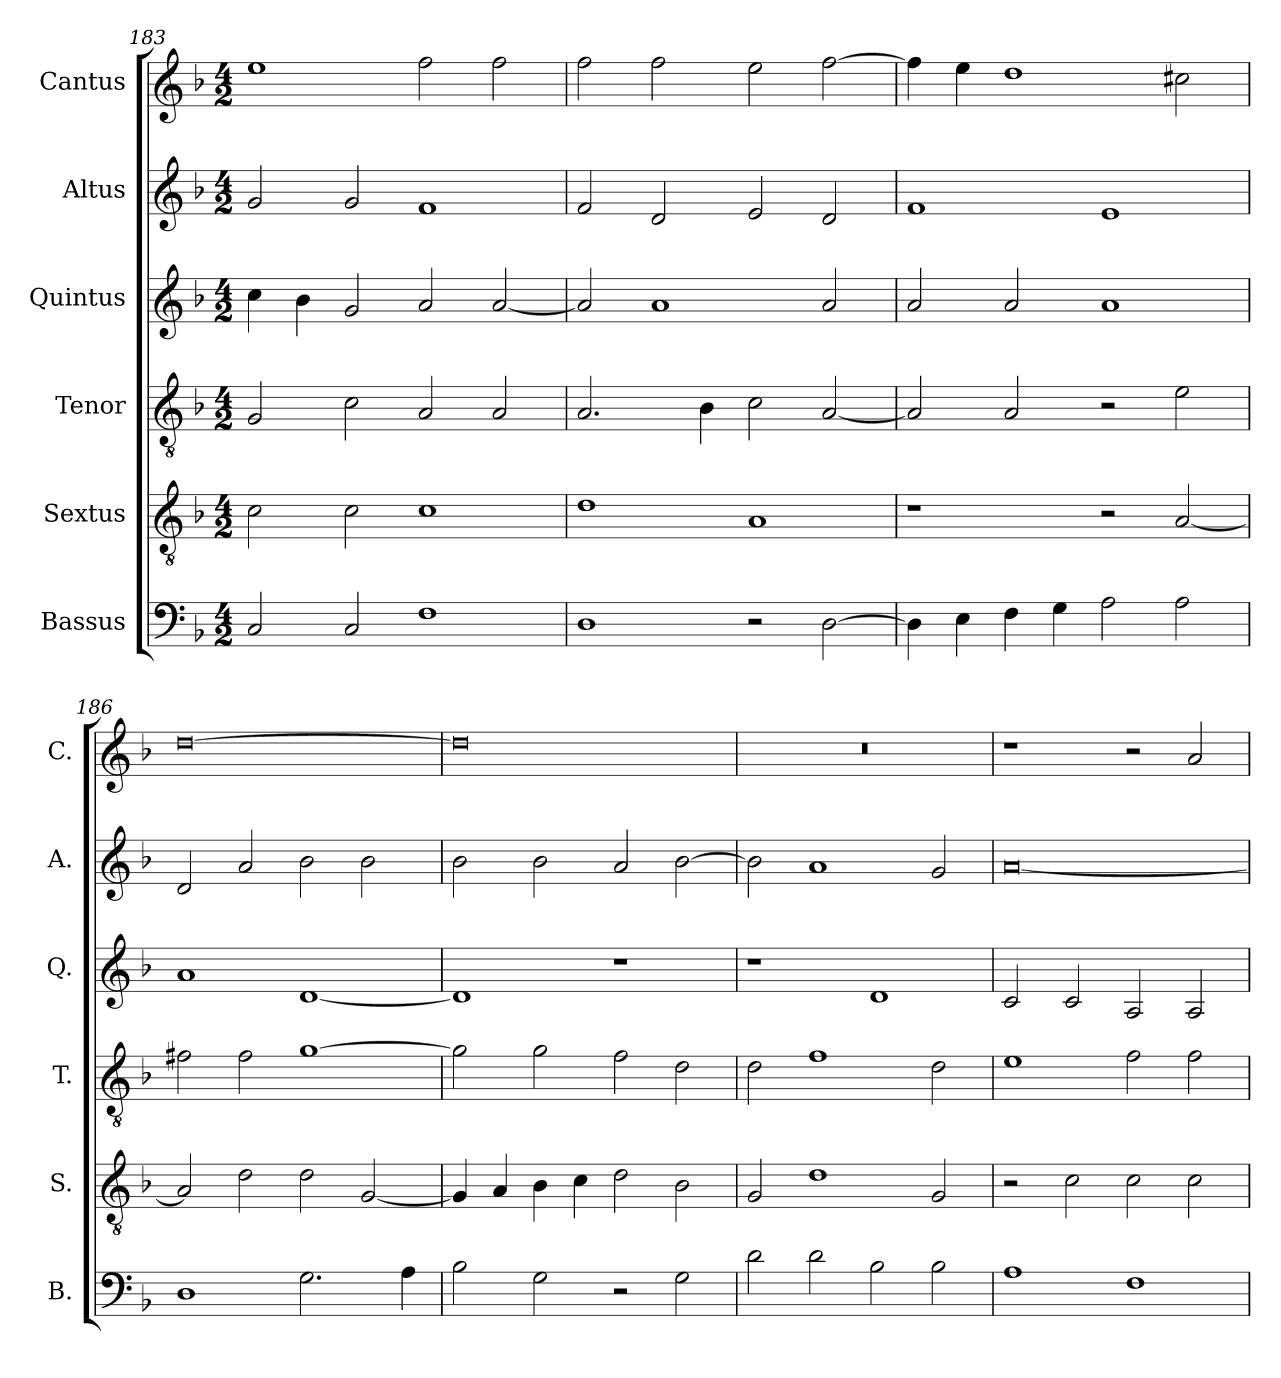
**kern	**kern	**kern	**kern	**kern	**kern
*part6	*part5	*part4	*part3	*part2	*part1
*staff6	*staff5	*staff4	*staff3	*staff2	*staff1
*I"Bassus	*I"Sextus	*I"Tenor	*I"Quintus	*I"Altus	*I"Cantus
*I'B.	*I'S.	*I'T.	*I'Q.	*I'A.	*I'C.
!!LO:PB:g=z
*clefF4	*clefGv2	*clefGv2	*clefG2	*clefG2	*clefG2
*k[b-]	*k[b-]	*k[b-]	*k[b-]	*k[b-]	*k[b-]
*M4/2	*M4/2	*M4/2	*M4/2	*M4/2	*M4/2
=183	=183	=183	=183	=183	=183
2C/	2c\	2G/	4cc\	2g/	1ee
.	.	.	4b-\	.	.
2C/	2c\	2c\	2g/	2g/	.
1F	1c	2A/	2a/	1f	2ff\
.	.	2A/	[2a/	.	2ff\
=184	=184	=184	=184	=184	=184
1D	1d	2.A/	2a/]	2f/	2ff\
.	.	.	1a	2d/	2ff\
.	.	4B-\	.	.	.
2r	1A	2c\	.	2e/	2ee\
[2D\	.	[2A/	2a/	2d/	[2ff\
=185	=185	=185	=185	=185	=185
4D\]	1r	2A/]	2a/	1f	4ff\]
4E\	.	.	.	.	4ee\
4F\	.	2A/	2a/	.	1dd
4G\	.	.	.	.	.
2A\	2r	2r	1a	1e	.
2A\	[2A/	2e\	.	.	2cc#X\
=186	=186	=186	=186	=186	=186
1D	2A/]	2f#X\	1a	2d/	[0dd
.	2d\	2f#\	.	2a/	.
2.G\	2d\	[1g	[1d	2b-\	.
.	[2G/	.	.	2b-\	.
4A\	.	.	.	.	.
=187	=187	=187	=187	=187	=187
2B-\	4G/]	2g\]	1d]	2b-\	0dd]
.	4A/	.	.	.	.
2G\	4B-\	2g\	.	2b-\	.
.	4c\	.	.	.	.
2r	2d\	2f\	1r	2a/	.
2G\	2B-\	2d\	.	[2b-\	.
=188	=188	=188	=188	=188	=188
2d\	2G/	2d\	1r	2b-\]	0r
2d\	1d	1f	.	1a	.
2B-\	.	.	1d	.	.
2B-\	2G/	2d\	.	2g/	.
!!LO:LB:g=z
=189	=189	=189	=189	=189	=189
1A	2r	1e	2c/	[0a	1r
.	2c\	.	2c/	.	.
1F	2c\	2f\	2A/	.	2r
.	2c\	2f\	2A/	.	2a/
=	=	=	=	=	=
*-	*-	*-	*-	*-	*-
